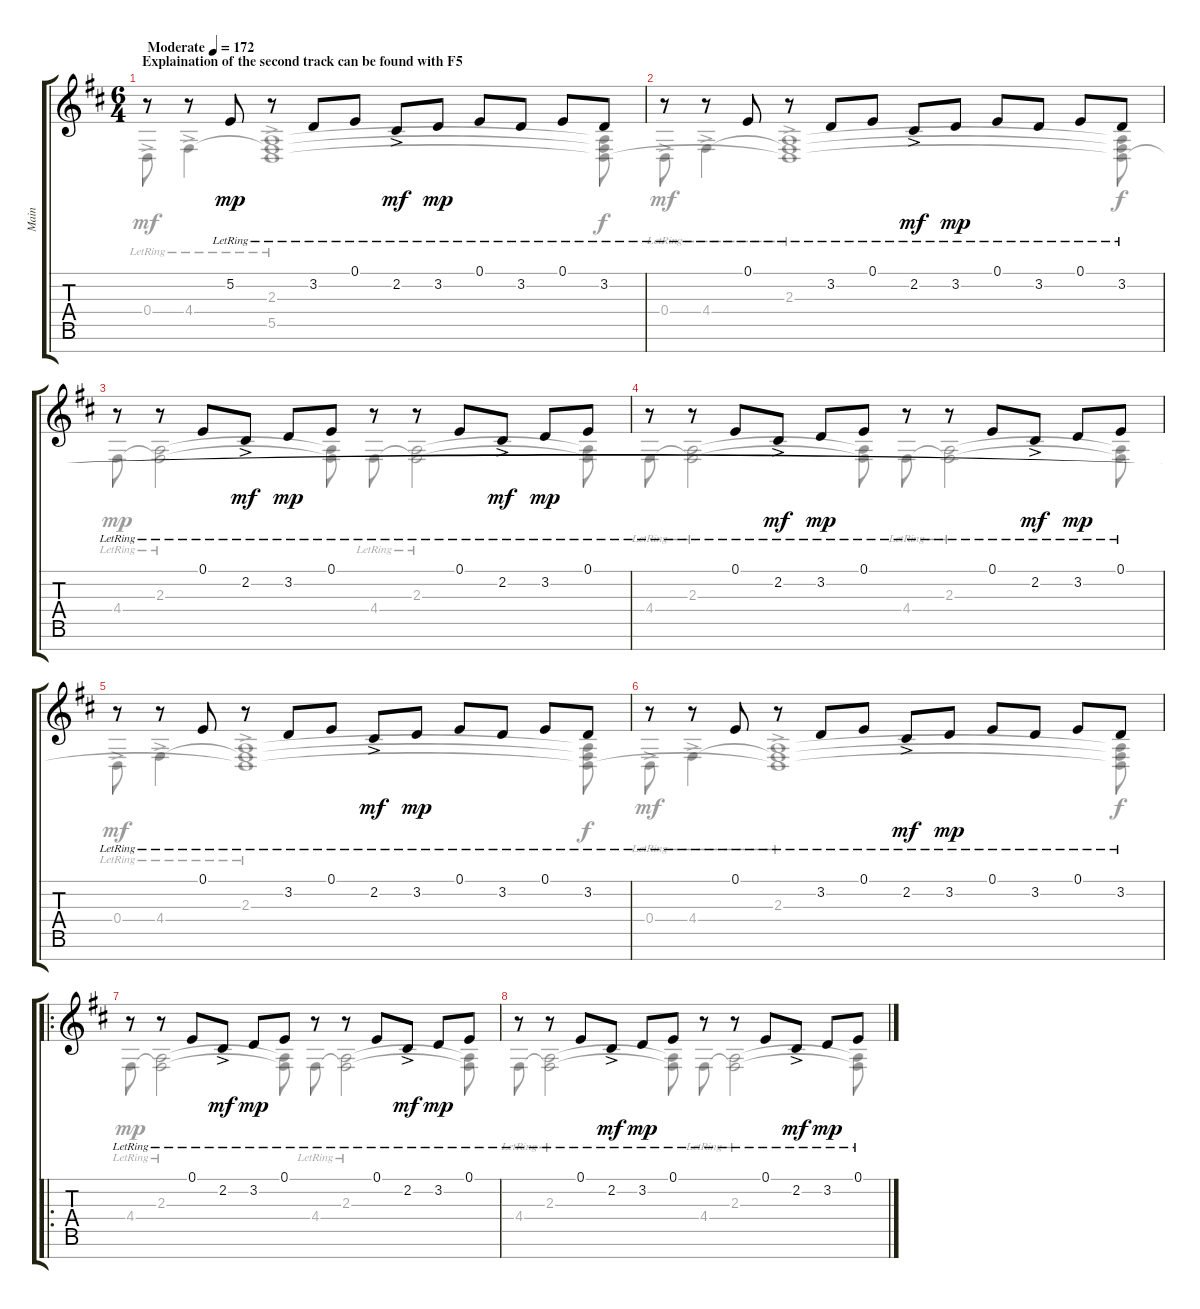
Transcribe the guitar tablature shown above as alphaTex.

\track ("Main" "Main") {instrument acousticgrandpiano}
\staff {score tabs}
\tuning (E4 B3 G3 D3 A2 E2 B1) {hide}
\voice
\ts (6 4)
\section ("" "Explaination of the second track can be found with F5")
\tempo (172 "Moderate")
\clef g2
\ks d
r.8{dy mp volume 13 instrument acousticgrandpiano} r.8 5.2{lr}.8 r.8 3.2{lr}.8 0.1{lr}.8 2.2{ac lr}.8{dy mf} 3.2{lr}.8{dy mp} 0.1{lr}.8 3.2{lr}.8 0.1{lr}.8 3.2{lr}.8 |
r.8 r.8 0.1{lr}.8 r.8 3.2{lr}.8 0.1{lr}.8 2.2{ac lr}.8{dy mf} 3.2{lr}.8{dy mp} 0.1{lr}.8 3.2{lr}.8 0.1{lr}.8 3.2{lr}.8 |
r.8 r.8 0.1{lr}.8 2.2{ac lr}.8{dy mf} 3.2{lr}.8{dy mp} 0.1{lr}.8 r.8 r.8 0.1{lr}.8 2.2{ac lr}.8{dy mf} 3.2{lr}.8{dy mp} 0.1{lr}.8 |
r.8 r.8 0.1{lr}.8 2.2{ac lr}.8{dy mf} 3.2{lr}.8{dy mp} 0.1{lr}.8 r.8 r.8 0.1{lr}.8 2.2{ac lr}.8{dy mf} 3.2{lr}.8{dy mp} 0.1{lr}.8 |
r.8 r.8 0.1{lr}.8 r.8 3.2{lr}.8 0.1{lr}.8 2.2{ac lr}.8{dy mf} 3.2{lr}.8{dy mp} 0.1{lr}.8 3.2{lr}.8 0.1{lr}.8 3.2{lr}.8 |
r.8 r.8 0.1{lr}.8 r.8 3.2{lr}.8 0.1{lr}.8 2.2{ac lr}.8{dy mf} 3.2{lr}.8{dy mp} 0.1{lr}.8 3.2{lr}.8 0.1{lr}.8 3.2{lr}.8 |
\ro
r.8 r.8 0.1{lr}.8 2.2{ac lr}.8{dy mf} 3.2{lr}.8{dy mp} 0.1{lr}.8 r.8 r.8 0.1{lr}.8 2.2{ac lr}.8{dy mf} 3.2{lr}.8{dy mp} 0.1{lr}.8 |
r.8 r.8 0.1{lr}.8 2.2{ac lr}.8{dy mf} 3.2{lr}.8{dy mp} 0.1{lr}.8 r.8 r.8 0.1{lr}.8 2.2{ac lr}.8{dy mf} 3.2{lr}.8{dy mp} 0.1{lr}.8
\voice
\clef g2
\ottava regular
\simile none
\ks d
0.4{ac lr}.8{dy mf} 4.4{ac lr}.4 (2.3{ac lr} 4.4{t} 5.5).1 (2.3{t} 4.4{t} 5.5{t}).8{dy f} |
0.4{ac lr}.8{dy mf} 4.4{ac lr}.4 (2.3{ac lr} 4.4{t} 5.5{t}).1 (2.3{t} 4.4{t} 5.5{t}).8{dy f} |
4.4{lr}.8{dy mp} (2.3{lr} 4.4{t}).2 (2.3{t} 4.4{t}).8 4.4{lr}.8 (2.3{lr} 4.4{t}).2 (2.3{t} 4.4{t}).8 |
4.4{lr}.8 (2.3{lr} 4.4{t}).2 (2.3{t} 4.4{t}).8 4.4{lr}.8 (2.3{lr} 4.4{t}).2 (2.3{t} 4.4{t}).8 |
0.4{ac lr}.8{dy mf} 4.4{ac lr}.4 (2.3{ac lr} 4.4{t} 5.5{t}).1 (2.3{t} 4.4{t} 5.5{t}).8{dy f} |
0.4{ac lr}.8{dy mf} 4.4{ac lr}.4 (2.3{ac lr} 4.4{t} 5.5{t}).1 (2.3{t} 4.4{t} 5.5{t}).8{dy f} |
4.4{lr}.8{dy mp} (2.3{lr} 4.4{t}).2 (2.3{t} 4.4{t}).8 4.4{lr}.8 (2.3{lr} 4.4{t}).2 (2.3{t} 4.4{t}).8 |
4.4{lr}.8 (2.3{lr} 4.4{t}).2 (2.3{t} 4.4{t}).8 4.4{lr}.8 (2.3{lr} 4.4{t}).2 (2.3{t} 4.4{t}).8
